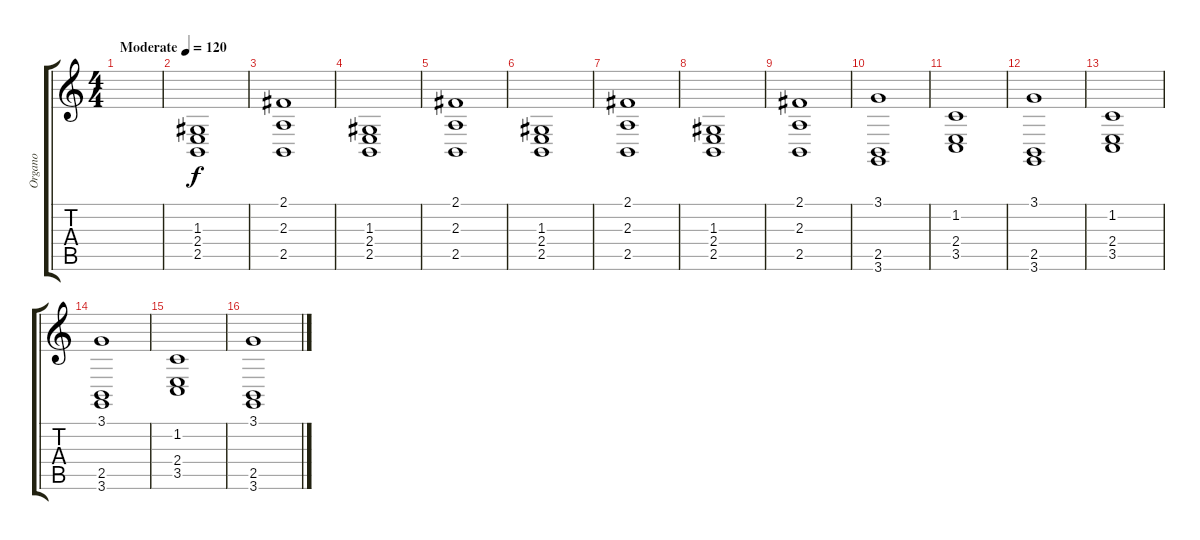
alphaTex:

\track ("Organo" "Organo") {instrument drawbarorgan}
\staff {score tabs}
\tuning (E4 B3 G3 D3 A2 E2) {hide}
\ts (4 4)
\tempo (120 "Moderate")
\clef g2
\ks c
|
(1.3 2.4 2.5).1 |
(2.1 2.3 2.5).1 |
(1.3 2.4 2.5).1 |
(2.1 2.3 2.5).1 |
(1.3 2.4 2.5).1 |
(2.1 2.3 2.5).1 |
(1.3 2.4 2.5).1 |
(2.1 2.3 2.5).1 |
(3.1 2.5 3.6).1 |
(1.2 2.4 3.5).1 |
(3.1 2.5 3.6).1 |
(1.2 2.4 3.5).1 |
(3.1 2.5 3.6).1 |
(1.2 2.4 3.5).1 |
(3.1 2.5 3.6).1
